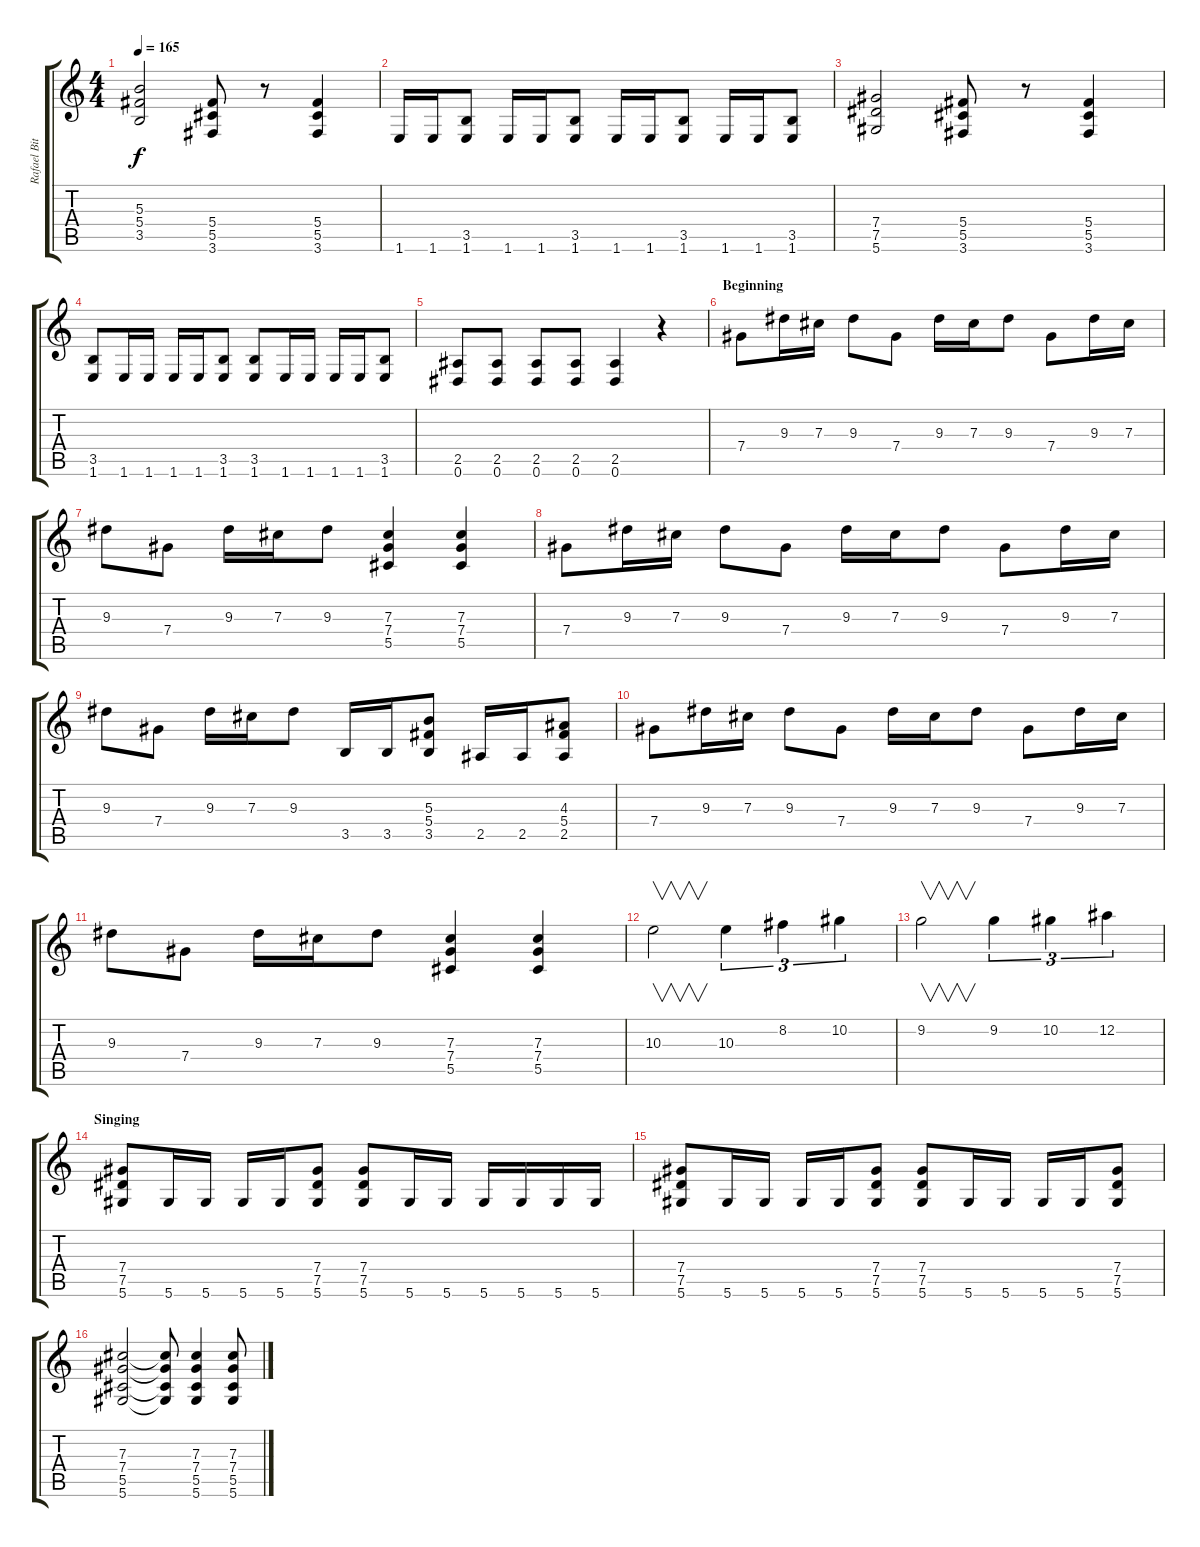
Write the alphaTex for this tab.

\track ("Rafael Bittencourt" "Rafael Bit") {instrument distortionguitar}
\staff {score tabs}
\tuning (Eb4 Bb3 Gb3 Db3 Ab2 Eb2) {hide}
\ts (4 4)
\tempo 165
\clef g2
\ks c
(5.3 5.4 3.5).2{dy f} (5.4 5.5 3.6).8 r.8 (5.4 5.5 3.6).4 |
1.6.16 1.6.16 (3.5 1.6).8 1.6.16 1.6.16 (3.5 1.6).8 1.6.16 1.6.16 (3.5 1.6).8 1.6.16 1.6.16 (3.5 1.6).8 |
(7.4 7.5 5.6).2 (5.4 5.5 3.6).8 r.8 (5.4 5.5 3.6).4 |
(3.5 1.6).8 1.6.16 1.6.16 1.6.16 1.6.16 (3.5 1.6).8 (3.5 1.6).8 1.6.16 1.6.16 1.6.16 1.6.16 (3.5 1.6).8 |
(2.5 0.6).8 (2.5 0.6).8 (2.5 0.6).8 (2.5 0.6).8 (2.5 0.6).4 r.4 |
\section ("" "Beginning")
7.4.8 9.3.16 7.3.16 9.3.8 7.4.8 9.3.16 7.3.16 9.3.8 7.4.8 9.3.16 7.3.16 |
9.3.8 7.4.8 9.3.16 7.3.16 9.3.8 (7.3 7.4 5.5).4 (7.3 7.4 5.5).4 |
7.4.8 9.3.16 7.3.16 9.3.8 7.4.8 9.3.16 7.3.16 9.3.8 7.4.8 9.3.16 7.3.16 |
9.3.8 7.4.8 9.3.16 7.3.16 9.3.8 3.5.16 3.5.16 (5.3 5.4 3.5).8 2.5.16 2.5.16 (4.3 5.4 2.5).8 |
7.4.8 9.3.16 7.3.16 9.3.8 7.4.8 9.3.16 7.3.16 9.3.8 7.4.8 9.3.16 7.3.16 |
9.3.8 7.4.8 9.3.16 7.3.16 9.3.8 (7.3 7.4 5.5).4 (7.3 7.4 5.5).4 |
10.3.2{v} 10.3.4{tu (3 2)} 8.2.4{tu (3 2)} 10.2.4{tu (3 2)} |
9.2.2{v} 9.2.4{tu (3 2)} 10.2.4{tu (3 2)} 12.2.4{tu (3 2)} |
\section ("" "Singing")
(7.4 7.5 5.6).8 5.6.16 5.6.16 5.6.16 5.6.16 (7.4 7.5 5.6).8 (7.4 7.5 5.6).8 5.6.16 5.6.16 5.6.16 5.6.16 5.6.16 5.6.16 |
(7.4 7.5 5.6).8 5.6.16 5.6.16 5.6.16 5.6.16 (7.4 7.5 5.6).8 (7.4 7.5 5.6).8 5.6.16 5.6.16 5.6.16 5.6.16 (7.4 7.5 5.6).8 |
(7.3 7.4 5.5 5.6).2 (7.3{t} 7.4{t} 5.5{t} 5.6{t}).8 (7.3 7.4 5.5 5.6).4 (7.3 7.4 5.5 5.6).8
